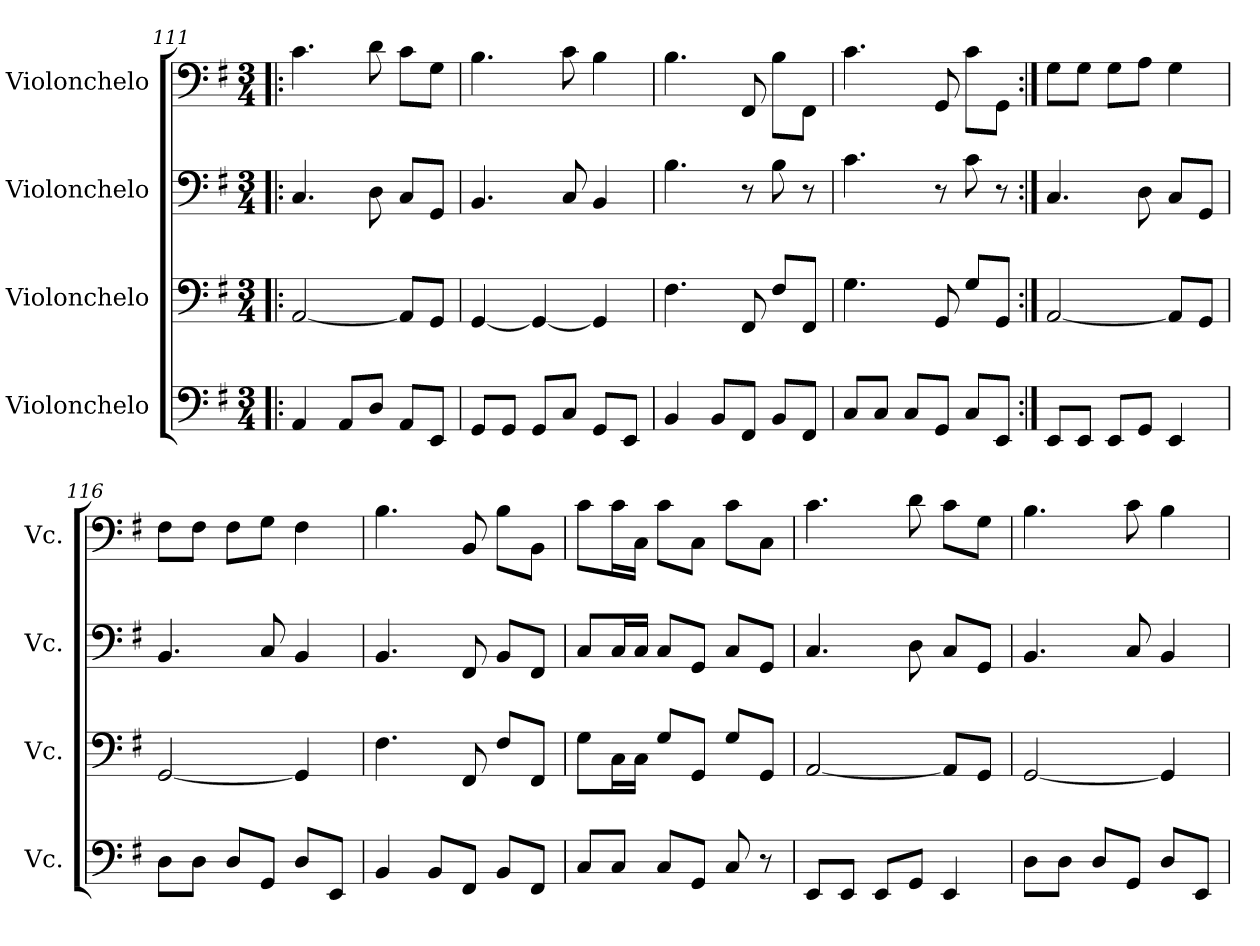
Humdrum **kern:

**kern	**kern	**kern	**kern
*part4	*part3	*part2	*part1
*staff4	*staff3	*staff2	*staff1
*I"Violonchelo	*I"Violonchelo	*I"Violonchelo	*I"Violonchelo
*I'Vc.	*I'Vc.	*I'Vc.	*I'Vc.
*clefF4	*clefF4	*clefF4	*clefF4
*k[f#]	*k[f#]	*k[f#]	*k[f#]
*M3/4	*M3/4	*M3/4	*M3/4
=111!|:	=111!|:	=111!|:	=111!|:
4AA/	[2AA/	4.C/	4.c\
8AA/L	.	.	.
8D/J	.	8D\	8d\
8AA/L	8AA/L]	8C/L	8c\L
8EE/J	8GG/J	8GG/J	8G\J
=112	=112	=112	=112
8GG/L	[4GG/	4.BB/	4.B\
8GG/J	.	.	.
8GG/L	4GG/_	.	.
8C/J	.	8C/	8c\
8GG/L	4GG/]	4BB/	4B\
8EE/J	.	.	.
=113	=113	=113	=113
4BB/	4.F#\	4.B\	4.B\
8BB/L	.	.	.
8FF#/J	8FF#/	8r	8FF#/
8BB/L	8F#/L	8B\	8B\L
8FF#/J	8FF#/J	8r	8FF#\J
=114	=114	=114	=114
8C/L	4.G\	4.c\	4.c\
8C/J	.	.	.
8C/L	.	.	.
8GG/J	8GG/	8r	8GG/
8C/L	8G/L	8c\	8c\L
8EE/J	8GG/J	8r	8GG\J
=115:|!	=115:|!	=115:|!	=115:|!
8EE/L	[2AA/	4.C/	8G\L
8EE/J	.	.	8G\J
8EE/L	.	.	8G\L
8GG/J	.	8D\	8A\J
4EE/	8AA/L]	8C/L	4G\
.	8GG/J	8GG/J	.
=116	=116	=116	=116
8D\L	[2GG/	4.BB/	8F#\L
8D\J	.	.	8F#\J
8D/L	.	.	8F#\L
8GG/J	.	8C/	8G\J
8D/L	4GG/]	4BB/	4F#\
8EE/J	.	.	.
!!LO:LB:g=z
=117	=117	=117	=117
4BB/	4.F#\	4.BB/	4.B\
8BB/L	.	.	.
8FF#/J	8FF#/	8FF#/	8BB/
8BB/L	8F#/L	8BB/L	8B\L
8FF#/J	8FF#/J	8FF#/J	8BB\J
=118	=118	=118	=118
8C/L	8G\L	8C/L	8c\L
8C/J	16C\L	16C/L	16c\L
.	16C\JJ	16C/JJ	16C\JJ
8C/L	8G/L	8C/L	8c\L
8GG/J	8GG/J	8GG/J	8C\J
8C/	8G/L	8C/L	8c\L
8r	8GG/J	8GG/J	8C\J
=119	=119	=119	=119
8EE/L	[2AA/	4.C/	4.c\
8EE/J	.	.	.
8EE/L	.	.	.
8GG/J	.	8D\	8d\
4EE/	8AA/L]	8C/L	8c\L
.	8GG/J	8GG/J	8G\J
=120	=120	=120	=120
8D\L	[2GG/	4.BB/	4.B\
8D\J	.	.	.
8D/L	.	.	.
8GG/J	.	8C/	8c\
8D/L	4GG/]	4BB/	4B\
8EE/J	.	.	.
=	=	=	=
*-	*-	*-	*-
